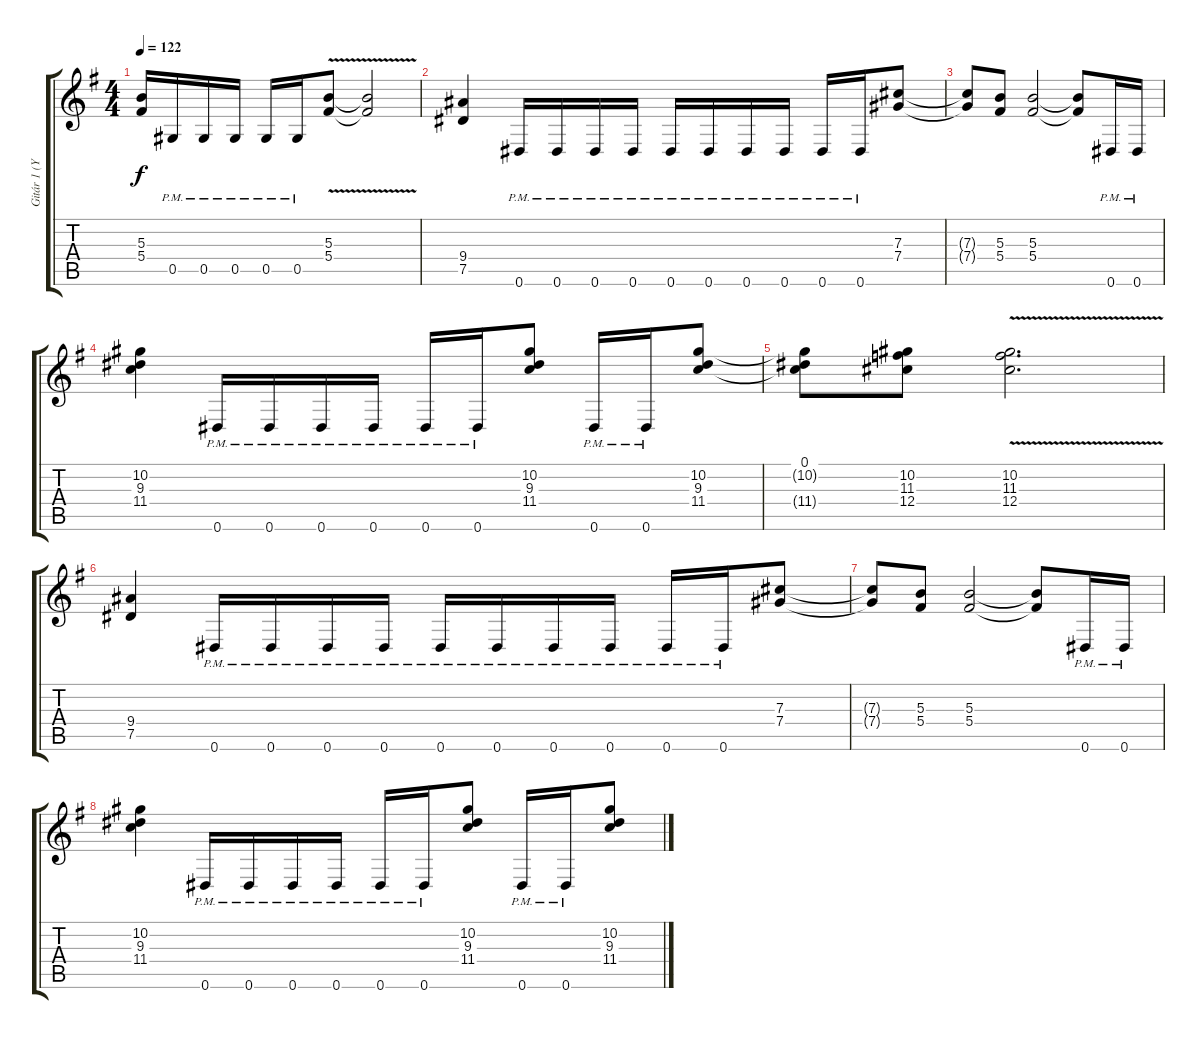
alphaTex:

\track ("Gitár 1 (Yngwie Malmsteen)" "Gitár 1 (Y") {instrument distortionguitar}
\staff {score tabs}
\tuning (Eb4 Bb3 Gb3 Db3 Ab2 Eb2) {hide}
\ts (4 4)
\tempo 122
\clef g2
\ks g
(5.3 5.4).16{dy f} 0.5{pm}.16 0.5{pm}.16 0.5{pm}.16 0.5{pm}.16 0.5{pm}.16 (5.3{v} 5.4{v}).8 (5.3{t} 5.4{t}).2 |
(9.4 7.5).4 0.6{pm}.16 0.6{pm}.16 0.6{pm}.16 0.6{pm}.16 0.6{pm}.16 0.6{pm}.16 0.6{pm}.16 0.6{pm}.16 0.6{pm}.16 0.6{pm}.16 (7.3 7.4).8 |
(7.3{t} 7.4{t}).8 (5.3 5.4).8 (5.3 5.4).2 (5.3{t} 5.4{t}).8 0.6{pm}.16 0.6{pm}.16 |
(10.2 9.3 11.4).4 0.6{pm}.16 0.6{pm}.16 0.6{pm}.16 0.6{pm}.16 0.6{pm}.16 0.6{pm}.16 (10.2 9.3 11.4).8 0.6{pm}.16 0.6{pm}.16 (10.2 9.3 11.4).8 |
(0.1 10.2{t} 11.4{t}).8 (10.2 11.3 12.4).8 (10.2{v} 11.3{v} 12.4{v}).2{d} |
(9.4 7.5).4 0.6{pm}.16 0.6{pm}.16 0.6{pm}.16 0.6{pm}.16 0.6{pm}.16 0.6{pm}.16 0.6{pm}.16 0.6{pm}.16 0.6{pm}.16 0.6{pm}.16 (7.3 7.4).8 |
(7.3{t} 7.4{t}).8 (5.3 5.4).8 (5.3 5.4).2 (5.3{t} 5.4{t}).8 0.6{pm}.16 0.6{pm}.16 |
(10.2 9.3 11.4).4 0.6{pm}.16 0.6{pm}.16 0.6{pm}.16 0.6{pm}.16 0.6{pm}.16 0.6{pm}.16 (10.2 9.3 11.4).8 0.6{pm}.16 0.6{pm}.16 (10.2 9.3 11.4).8
